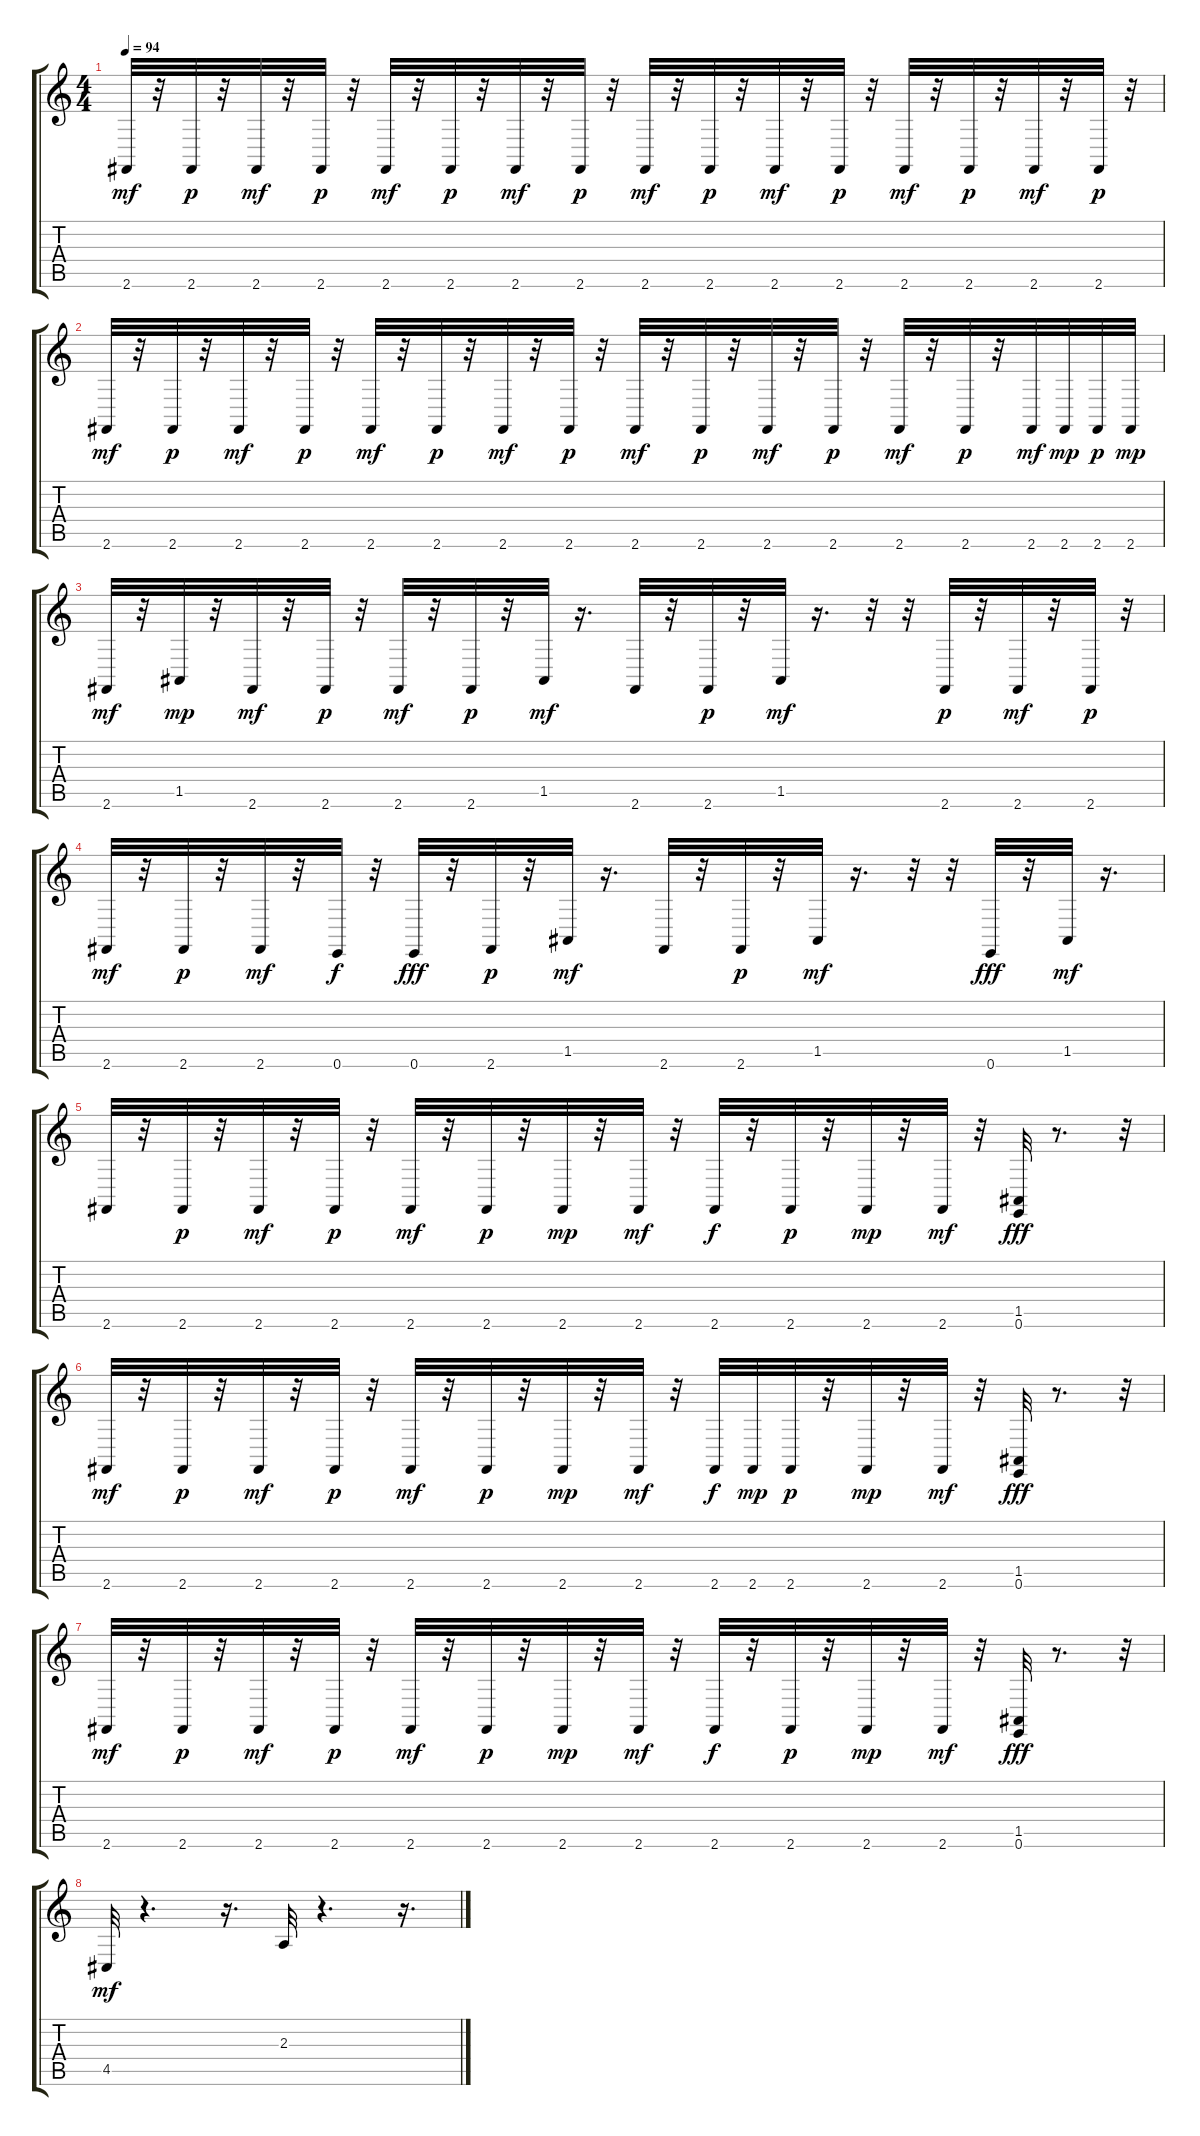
\track "" {instrument acousticgrandpiano}
\staff {score tabs}
\tuning (E4 B3 G3 D3 A2 E2) {hide}
\ts (4 4)
\tempo 94
\clef g2
\ks c
2.6.32{dy mf} r.32 2.6.32{dy p} r.32 2.6.32{dy mf} r.32 2.6.32{dy p} r.32 2.6.32{dy mf} r.32 2.6.32{dy p} r.32 2.6.32{dy mf} r.32 2.6.32{dy p} r.32 2.6.32{dy mf} r.32 2.6.32{dy p} r.32 2.6.32{dy mf} r.32 2.6.32{dy p} r.32 2.6.32{dy mf} r.32 2.6.32{dy p} r.32 2.6.32{dy mf} r.32 2.6.32{dy p} r.32 |
2.6.32{dy mf} r.32 2.6.32{dy p} r.32 2.6.32{dy mf} r.32 2.6.32{dy p} r.32 2.6.32{dy mf} r.32 2.6.32{dy p} r.32 2.6.32{dy mf} r.32 2.6.32{dy p} r.32 2.6.32{dy mf} r.32 2.6.32{dy p} r.32 2.6.32{dy mf} r.32 2.6.32{dy p} r.32 2.6.32{dy mf} r.32 2.6.32{dy p} r.32 2.6.32{dy mf} 2.6.32{dy mp} 2.6.32{dy p} 2.6.32{dy mp} |
2.6.32{dy mf} r.32 1.5.32{dy mp} r.32 2.6.32{dy mf} r.32 2.6.32{dy p} r.32 2.6.32{dy mf} r.32 2.6.32{dy p} r.32 1.5.32{dy mf} r.16{d} 2.6.32 r.32 2.6.32{dy p} r.32 1.5.32{dy mf} r.16{d} r.32 r.32 2.6.32{dy p} r.32 2.6.32{dy mf} r.32 2.6.32{dy p} r.32 |
2.6.32{dy mf} r.32 2.6.32{dy p} r.32 2.6.32{dy mf} r.32 0.6.32{dy f} r.32 0.6.32{dy fff} r.32 2.6.32{dy p} r.32 1.5.32{dy mf} r.16{d} 2.6.32 r.32 2.6.32{dy p} r.32 1.5.32{dy mf} r.16{d} r.32 r.32 0.6.32{dy fff} r.32 1.5.32{dy mf} r.16{d} |
2.6.32 r.32 2.6.32{dy p} r.32 2.6.32{dy mf} r.32 2.6.32{dy p} r.32 2.6.32{dy mf} r.32 2.6.32{dy p} r.32 2.6.32{dy mp} r.32 2.6.32{dy mf} r.32 2.6.32{dy f} r.32 2.6.32{dy p} r.32 2.6.32{dy mp} r.32 2.6.32{dy mf} r.32 (1.5 0.6).32{dy fff} r.8{d} r.32 |
2.6.32{dy mf} r.32 2.6.32{dy p} r.32 2.6.32{dy mf} r.32 2.6.32{dy p} r.32 2.6.32{dy mf} r.32 2.6.32{dy p} r.32 2.6.32{dy mp} r.32 2.6.32{dy mf} r.32 2.6.32{dy f} 2.6.32{dy mp} 2.6.32{dy p} r.32 2.6.32{dy mp} r.32 2.6.32{dy mf} r.32 (1.5 0.6).32{dy fff} r.8{d} r.32 |
2.6.32{dy mf} r.32 2.6.32{dy p} r.32 2.6.32{dy mf} r.32 2.6.32{dy p} r.32 2.6.32{dy mf} r.32 2.6.32{dy p} r.32 2.6.32{dy mp} r.32 2.6.32{dy mf} r.32 2.6.32{dy f} r.32 2.6.32{dy p} r.32 2.6.32{dy mp} r.32 2.6.32{dy mf} r.32 (1.5 0.6).32{dy fff} r.8{d} r.32 |
4.5.32{dy mf} r.4{d} r.16{d} 2.3.32 r.4{d} r.16{d}
